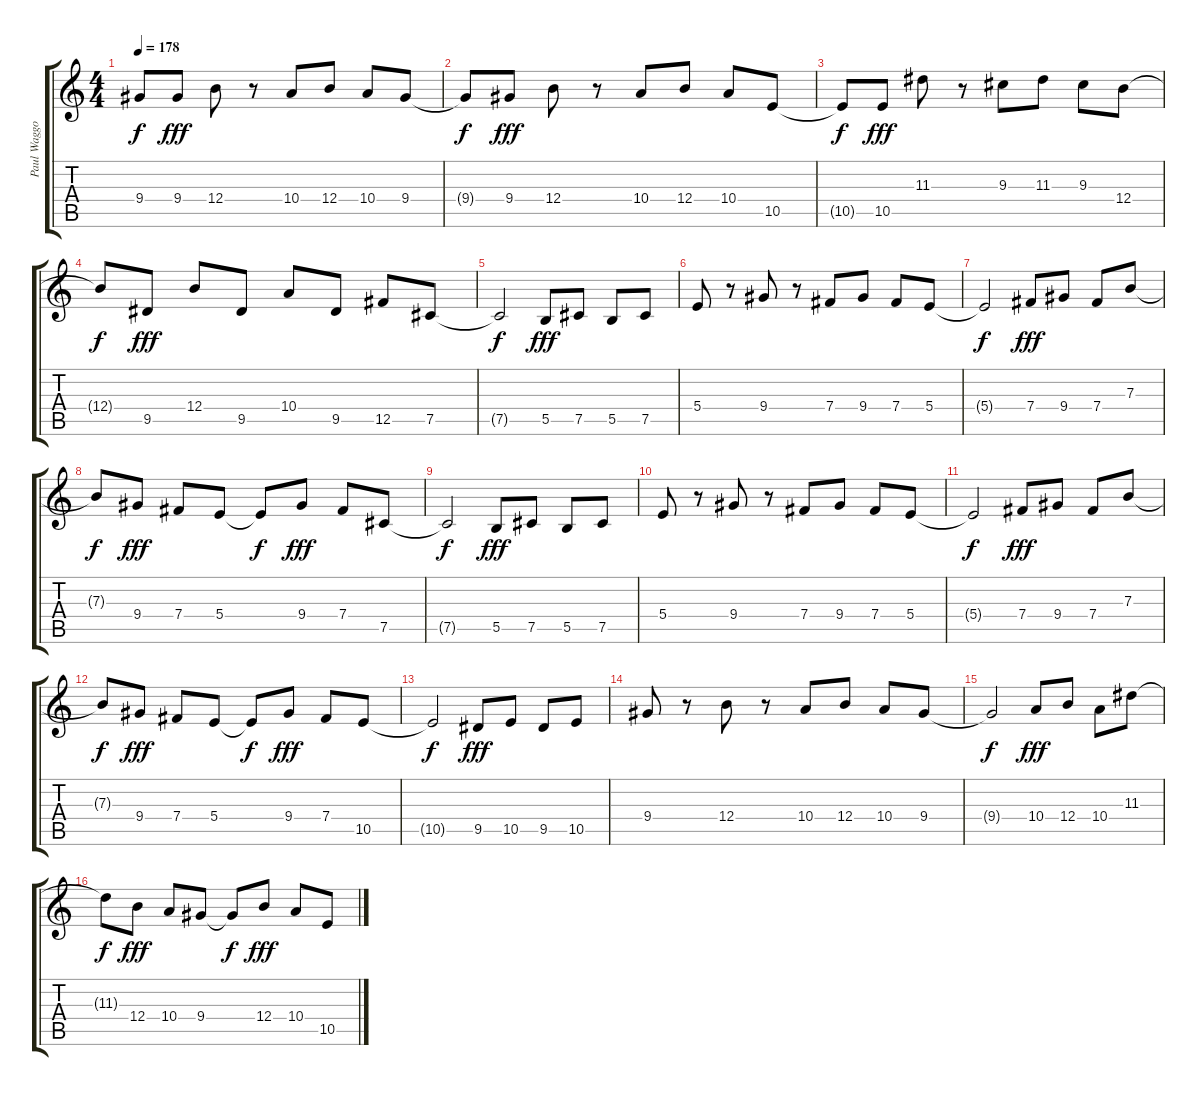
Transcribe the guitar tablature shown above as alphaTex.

\track ("Paul Waggoner" "Paul Waggo") {instrument distortionguitar}
\staff {score tabs}
\tuning (Db4 Ab3 E3 B2 Gb2 Db2) {hide}
\ts (4 4)
\tempo 178
\clef g2
\ks c
9.4{t}.8{dy f} 9.4.8{dy fff} 12.4.8 r.8 10.4.8 12.4.8 10.4.8 9.4.8 |
9.4{t}.8{dy f} 9.4.8{dy fff} 12.4.8 r.8 10.4.8 12.4.8 10.4.8 10.5.8 |
10.5{t}.8{dy f} 10.5.8{dy fff} 11.3.8 r.8 9.3.8 11.3.8 9.3.8 12.4.8 |
12.4{t}.8{dy f} 9.5.8{dy fff} 12.4.8 9.5.8 10.4.8 9.5.8 12.5.8 7.5.8 |
7.5{t}.2{dy f} 5.5.8{dy fff} 7.5.8 5.5.8 7.5.8 |
5.4.8 r.8 9.4.8 r.8 7.4.8 9.4.8 7.4.8 5.4.8 |
5.4{t}.2{dy f} 7.4.8{dy fff} 9.4.8 7.4.8 7.3.8 |
7.3{t}.8{dy f} 9.4.8{dy fff} 7.4.8 5.4.8 5.4{t}.8{dy f} 9.4.8{dy fff} 7.4.8 7.5.8 |
7.5{t}.2{dy f} 5.5.8{dy fff} 7.5.8 5.5.8 7.5.8 |
5.4.8 r.8 9.4.8 r.8 7.4.8 9.4.8 7.4.8 5.4.8 |
5.4{t}.2{dy f} 7.4.8{dy fff} 9.4.8 7.4.8 7.3.8 |
7.3{t}.8{dy f} 9.4.8{dy fff} 7.4.8 5.4.8 5.4{t}.8{dy f} 9.4.8{dy fff} 7.4.8 10.5.8 |
10.5{t}.2{dy f} 9.5.8{dy fff} 10.5.8 9.5.8 10.5.8 |
9.4.8 r.8 12.4.8 r.8 10.4.8 12.4.8 10.4.8 9.4.8 |
9.4{t}.2{dy f} 10.4.8{dy fff} 12.4.8 10.4.8 11.3.8 |
11.3{t}.8{dy f} 12.4.8{dy fff} 10.4.8 9.4.8 9.4{t}.8{dy f} 12.4.8{dy fff} 10.4.8 10.5.8
